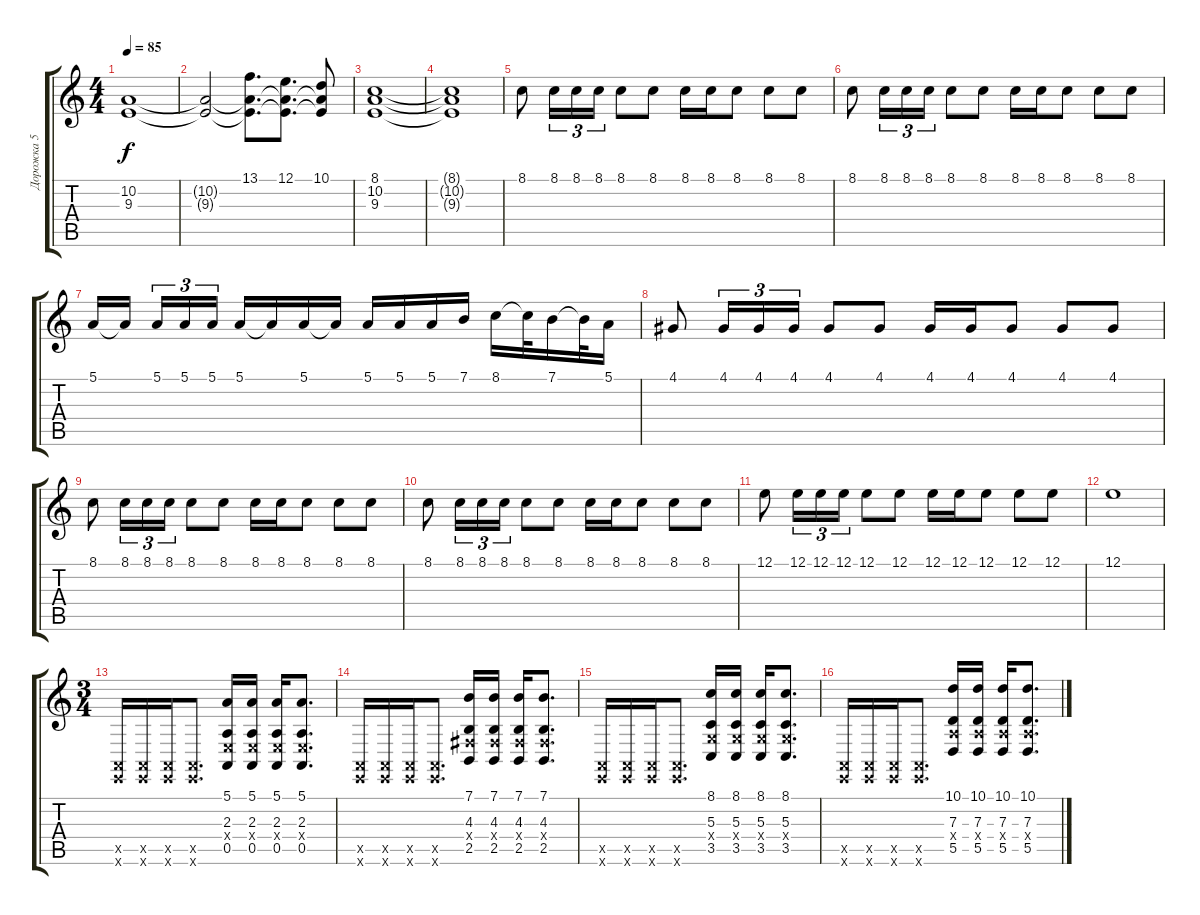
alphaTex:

\track ("Дорожка 5" "Дорожка 5") {instrument trumpet}
\staff {score tabs}
\tuning (E4 B3 G3 D3 A2 E2) {hide}
\ts (4 4)
\tempo 85
\clef g2
\ks c
(10.2 9.3).1{dy f} |
(10.2{t} 9.3{t}).2 (13.1 10.2{t} 9.3{t}).8{d} (12.1 10.2{t} 9.3{t}).8{d} (10.1 10.2{t} 9.3{t}).8 |
(8.1 10.2 9.3).1 |
(8.1{t} 10.2{t} 9.3{t}).1 |
8.1.8 8.1.16{tu (3 2)} 8.1.16{tu (3 2)} 8.1.16{tu (3 2)} 8.1.8 8.1.8 8.1.16 8.1.16 8.1.8 8.1.8 8.1.8 |
8.1.8 8.1.16{tu (3 2)} 8.1.16{tu (3 2)} 8.1.16{tu (3 2)} 8.1.8 8.1.8 8.1.16 8.1.16 8.1.8 8.1.8 8.1.8 |
5.1.16 5.1{t}.16{beam splitsecondary} 5.1.16{tu (3 2)} 5.1.16{tu (3 2)} 5.1.16{tu (3 2)} 5.1.16 5.1{t}.16 5.1.16 5.1{t}.16 5.1.16 5.1.16 5.1.16 7.1.16 8.1.16 8.1{t}.32 7.1.16 7.1{t}.32 5.1.16 |
4.1.8 4.1.16{tu (3 2)} 4.1.16{tu (3 2)} 4.1.16{tu (3 2)} 4.1.8 4.1.8 4.1.16 4.1.16 4.1.8 4.1.8 4.1.8 |
8.1.8 8.1.16{tu (3 2)} 8.1.16{tu (3 2)} 8.1.16{tu (3 2)} 8.1.8 8.1.8 8.1.16 8.1.16 8.1.8 8.1.8 8.1.8 |
8.1.8 8.1.16{tu (3 2)} 8.1.16{tu (3 2)} 8.1.16{tu (3 2)} 8.1.8 8.1.8 8.1.16 8.1.16 8.1.8 8.1.8 8.1.8 |
12.1.8 12.1.16{tu (3 2)} 12.1.16{tu (3 2)} 12.1.16{tu (3 2)} 12.1.8 12.1.8 12.1.16 12.1.16 12.1.8 12.1.8 12.1.8 |
12.1.1 |
\ts (3 4)
(0.5{x} 0.6{x}).16 (0.5{x} 0.6{x}).16 (0.5{x} 0.6{x}).16 (0.5{x} 0.6{x}).8{d} (5.1 2.3 2.4{x} 0.5).16 (5.1 2.3 2.4{x} 0.5).16 (5.1 2.3 2.4{x} 0.5).16 (5.1 2.3 2.4{x} 0.5).8{d} |
(0.5{x} 0.6{x}).16 (0.5{x} 0.6{x}).16 (0.5{x} 0.6{x}).16 (0.5{x} 0.6{x}).8{d} (7.1 4.3 4.4{x} 2.5).16 (7.1 4.3 4.4{x} 2.5).16 (7.1 4.3 4.4{x} 2.5).16 (7.1 4.3 4.4{x} 2.5).8{d} |
(0.5{x} 0.6{x}).16 (0.5{x} 0.6{x}).16 (0.5{x} 0.6{x}).16 (0.5{x} 0.6{x}).8{d} (8.1 5.3 5.4{x} 3.5).16 (8.1 5.3 5.4{x} 3.5).16 (8.1 5.3 5.4{x} 3.5).16 (8.1 5.3 5.4{x} 3.5).8{d} |
(0.5{x} 0.6{x}).16 (0.5{x} 0.6{x}).16 (0.5{x} 0.6{x}).16 (0.5{x} 0.6{x}).8{d} (10.1 7.3 7.4{x} 5.5).16 (10.1 7.3 7.4{x} 5.5).16 (10.1 7.3 7.4{x} 5.5).16 (10.1 7.3 7.4{x} 5.5).8{d}
